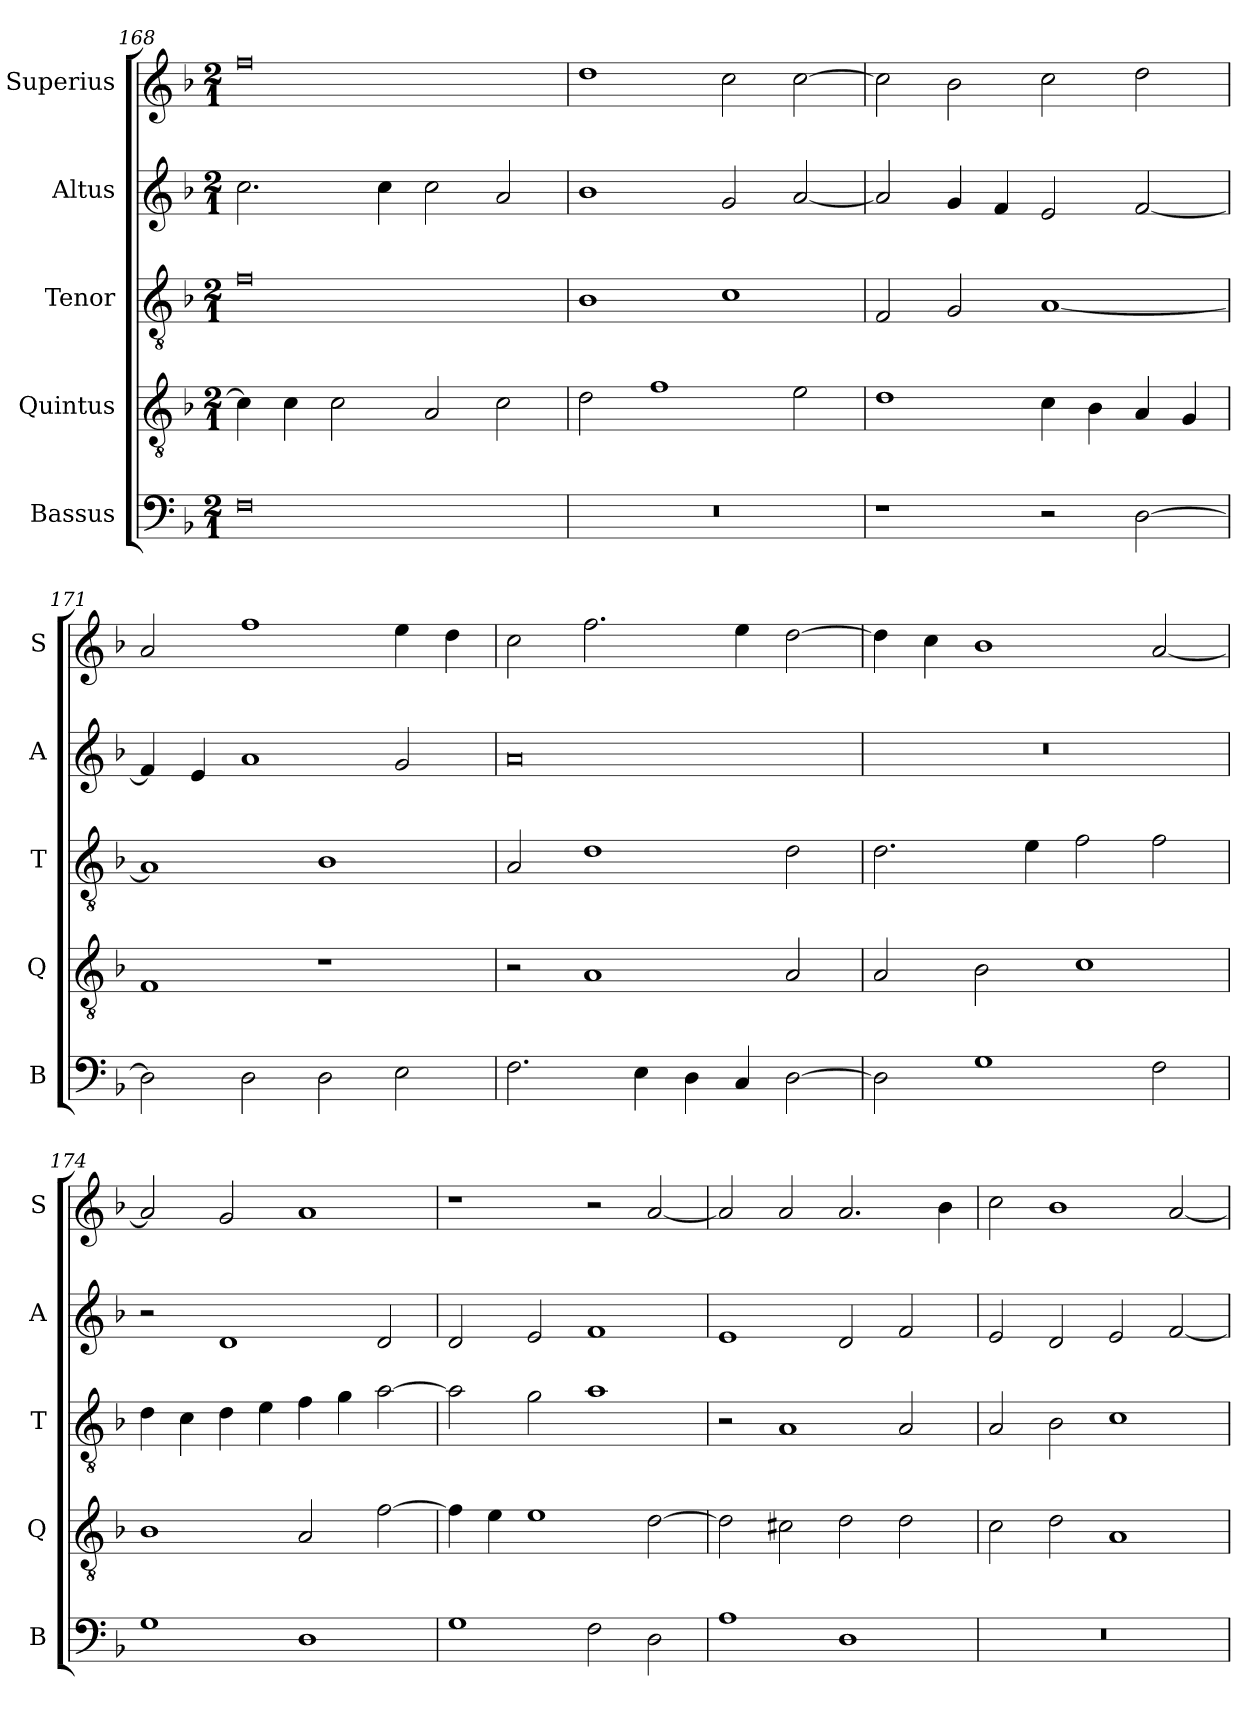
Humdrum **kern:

**kern	**kern	**kern	**kern	**kern
*part5	*part4	*part3	*part2	*part1
*staff5	*staff4	*staff3	*staff2	*staff1
*I"Bassus	*I"Quintus	*I"Tenor	*I"Altus	*I"Superius
*I'B	*I'Q	*I'T	*I'A	*I'S
*clefF4	*clefGv2	*clefGv2	*clefG2	*clefG2
*k[b-]	*k[b-]	*k[b-]	*k[b-]	*k[b-]
*M2/1	*M2/1	*M2/1	*M2/1	*M2/1
=168	=168	=168	=168	=168
0F	4c]	0f	2.cc	0ff
.	4c	.	.	.
.	2c	.	.	.
.	.	.	4cc	.
.	2A	.	2cc	.
.	2c	.	2a	.
=169	=169	=169	=169	=169
0r	2d	1B-	1b-	1dd
.	1f	.	.	.
.	.	1c	2g	2cc
.	2e	.	[2a	[2cc
=170	=170	=170	=170	=170
1r	1d	2F	2a]	2cc]
.	.	2G	4g	2b-
.	.	.	4f	.
2r	4c	[1A	2e	2cc
.	4B-	.	.	.
[2D	4A	.	[2f	2dd
.	4G	.	.	.
=171	=171	=171	=171	=171
2D]	1F	1A]	4f]	2a
.	.	.	4e	.
2D	.	.	1a	1ff
2D	1r	1B-	.	.
2E	.	.	2g	4ee
.	.	.	.	4dd
=172	=172	=172	=172	=172
2.F	2r	2A	0a	2cc
.	1A	1d	.	2.ff
4E	.	.	.	.
4D	.	.	.	.
4C	.	.	.	4ee
[2D	2A	2d	.	[2dd
=173	=173	=173	=173	=173
2D]	2A	2.d	0r	4dd]
.	.	.	.	4cc
1G	2B-	.	.	1b-
.	.	4e	.	.
.	1c	2f	.	.
2F	.	2f	.	[2a
=174	=174	=174	=174	=174
1G	1B-	4d	2r	2a]
.	.	4c	.	.
.	.	4d	1d	2g
.	.	4e	.	.
1D	2A	4f	.	1a
.	.	4g	.	.
.	[2f	[2a	2d	.
=175	=175	=175	=175	=175
1G	4f]	2a]	2d	1r
.	4e	.	.	.
.	1e	2g	2e	.
2F	.	1a	1f	2r
2D	[2d	.	.	[2a
=176	=176	=176	=176	=176
1A	2d]	2r	1e	2a]
.	2c#X	1A	.	2a
1D	2d	.	2d	2.a
.	2d	2A	2f	.
.	.	.	.	4b-
=177	=177	=177	=177	=177
0r	2c	2A	2e	2cc
.	2d	2B-	2d	1b-
.	1A	1c	2e	.
.	.	.	[2f	[2a
=	=	=	=	=
*-	*-	*-	*-	*-
